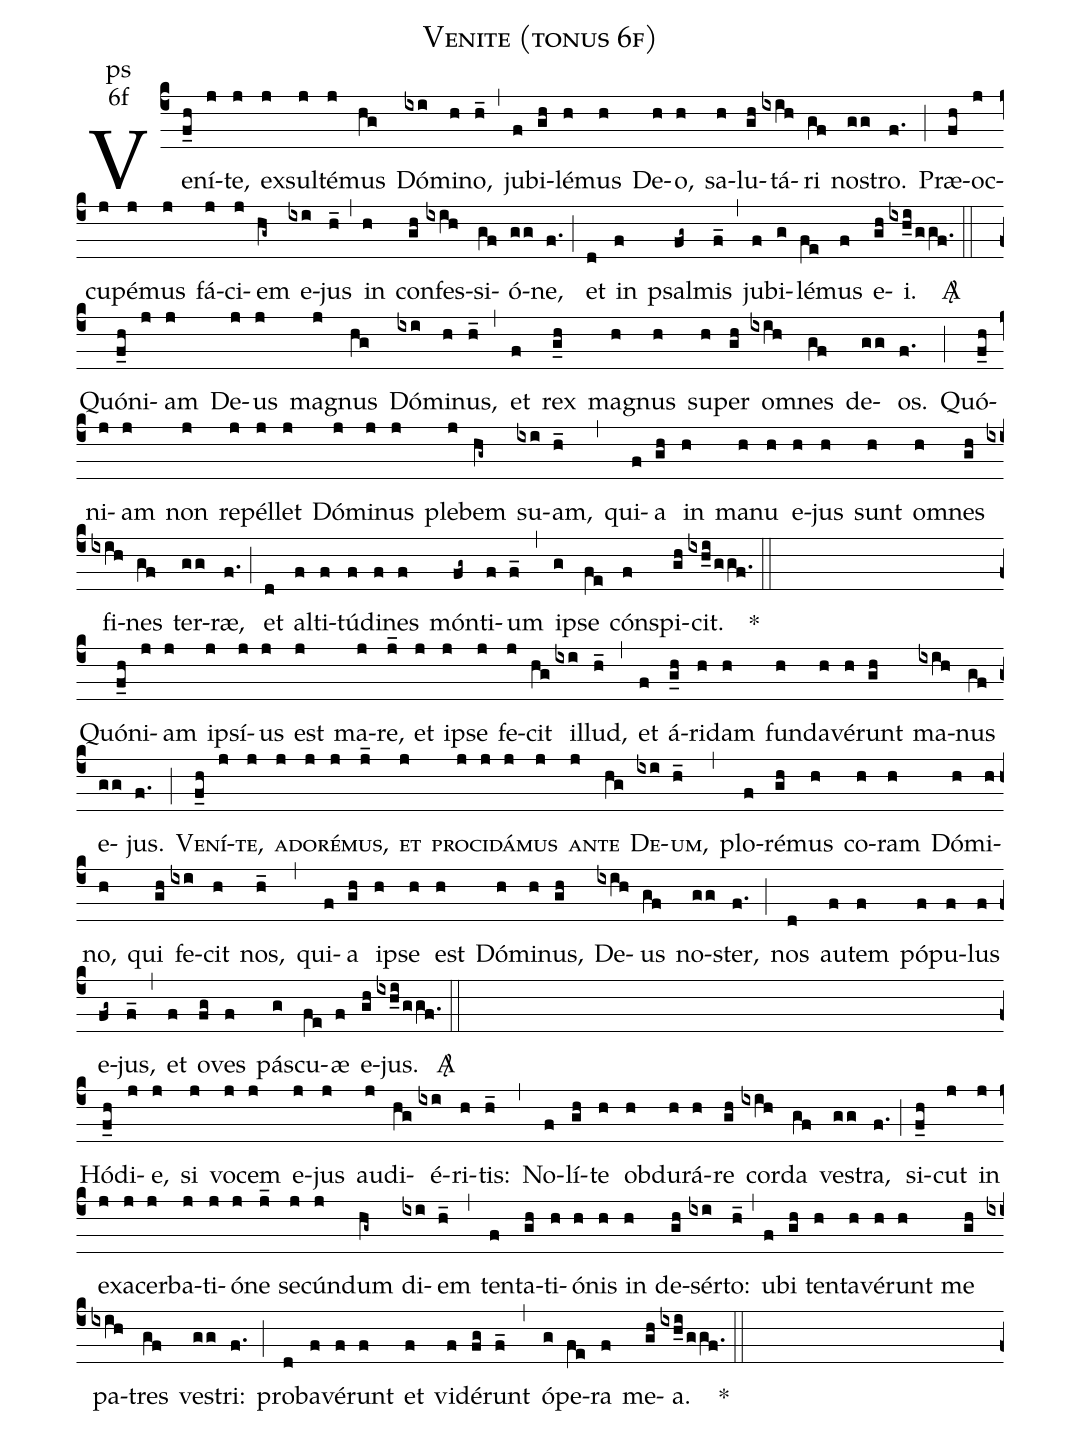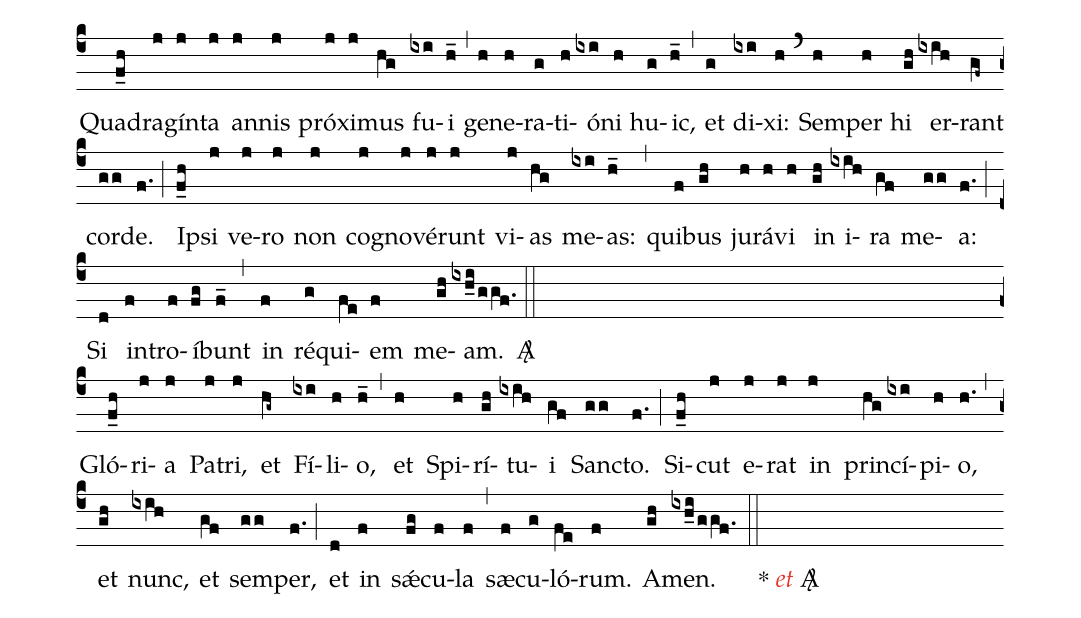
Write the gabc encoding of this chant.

name:Venite (tonus 6f);
office-part:ps;
mode:6f;
%%
(c4) Ve(f_h)ní(j)te,(j) ex(j)sul(j)té(j)mus(hg) Dó(ixi)mi(h)no,(h_) (,) ju(f)bi(gh)lé(h)mus(h) De(h)o,(h) sa(h)lu(gh)tá(ixih)ri(gf) no(gg)stro.(f.) (;) Præ(fh)oc(j)cu(j)pé(j)mus(j) fá(j)ci(j)em(hg~) e(ixi)jus(h_) (,) in(h) con(gh)fes(ixih)si(gf)ó(gg)ne,(f.) (;) et(d) in(f) psal(fg~)mis(f_) (,) ju(f)bi(g)lé(fe)mus(f) e(gh)i.(ixh_i/g/gf.)
<sp>A/</sp>(::) (Z)

Quó(f_h)ni(j)am(j) De(j)us(j) ma(j)gnus(hg) Dó(ixi)mi(h)nus,(h_) (,) et(f) rex(g_h) ma(h)gnus(h) su(h)per(gh) om(ixih)nes(gf) de(gg)os.(f.) (;) Quó(f_h)ni(j)am(j) non(j) re(j)pél(j)let(j) Dó(j)mi(j)nus(j) ple(j)bem(hg~) su(ixi)am,(h_) (,) qui(f)a(gh) in(h) ma(h)nu(h) e(h)jus(h) sunt(h) om(h)nes(gh) fi(ixih)nes(gf) ter(gg)ræ,(f.) (;) et(d) al(f)ti(f)tú(f)di(f)nes(f) món(fg~)ti(f)um(f_) (,) i(g)pse(fe) cón(f)spi(gh)cit.(ixh_i/g/gf.) <sp>*</sp>(::) (Z)

Quó(f_h)ni(j)am(j) i(j)psí(j)us(j) est(j) ma(j)re,(j_) et(j) i(j)pse(j) fe(j)cit(hg) il(ixi)lud,(h_) (,) et(f) á(g_h)ri(h)dam(h) fun(h)da(h)vé(h)runt(gh) ma(ixih)nus(gf) e(gg)jus.(f.)     (;)<sc>Ve(f_h)ní(j)te,(j) a(j)do(j)ré(j)mus,(j_) et(j) pro(j)ci(j)dá(j)mus(j) an(j)te(hg) De(ixi)um,</sc>(h_) (,) plo(f)ré(gh)mus(h) co(h)ram(h) Dó(h)mi(h)no,(h) qui(gh) fe(ixi)cit(h) nos,(h_) (,) qui(f)a(gh) i(h)pse(h) est(h) Dó(h)mi(h)nus,(gh) De(ixih)us(gf) no(gg)ster,(f.) (;) nos(d) au(f)tem(f) pó(f)pu(f)lus(f) e(fg~)jus,(f_) (,) et(f) o(fg)ves(f) pá(g)scu(fe)æ(f) e(gh)jus.(ixh_i/g/gf.)
<sp>A/</sp>(::) (Z)

Hó(f_h)di(j)e,(j) si(j) vo(j)cem(j) e(j)jus(j) au(j)di(hg)é(ixi)ri(h)tis:(h_) (,) No(f)lí(gh)te(h) ob(h)du(h)rá(h)re(gh) cor(ixih)da(gf) ve(gg)stra,(f.) (;) si(f_h)cut(j) in(j) e(j)xa(j)cer(j)ba(j)ti(j)ó(j)ne(j_) se(j)cún(j)dum(hg~) di(ixi)em(h_) (,) ten(f)ta(gh)ti(h)ó(h)nis(h) in(h) de(gh)sér(ixi)to:(h_) (,) u(f)bi(gh) ten(h)ta(h)vé(h)runt(h) me(gh) pa(ixih)tres(gf) ve(gg)stri:(f.) (;) pro(d)ba(f)vé(f)runt(f) et(f) vi(f)dé(fg)runt(f_) (,) ó(g)pe(fe)ra(f) me(gh)a.(ixh_i/g/gf.) <sp>*</sp>(::) (Z)

Qua(f_h)dra(j)gín(j)ta(j) an(j)nis(j) pró(j)xi(j)mus(hg) fu(ixi)i(h_) (,) ge(h)ne(h)ra(g)ti(h)ó(ixi)ni(h) hu(g)ic,(h_) (,) et(g) di(ixi)xi:(h) (`) Sem(h)per(h) hi(gh) er(ixih)rant(gf~) cor(gg)de.(f.) (;) I(f_h)psi(j) ve(j)ro(j) non(j) co(j)gno(j)vé(j)runt(j) vi(j)as(hg) me(ixi)as:(h_) (,) qui(f)bus(gh) ju(h)rá(h)vi(h) in(gh) i(ixih)ra(gf) me(gg)a:(f.) (;) Si(d) in(f)tro(f)í(fg)bunt(f_) (,) in(f) ré(g)qui(fe)em(f) me(gh)am.(ixh_i/g/gf.)
<sp>A/</sp>(::) (Z)

Gló(f_h)ri(j)a(j) Pa(j)tri,(j) et(hg~) Fí(ixi)li(h)o,(h_) (,) et(h) Spi(h)rí(gh)tu(ixih)i(gf) San(gg)cto.(f.) (;) Si(f_h)cut(j) e(j)rat(j) in(j) prin(hg)cí(ixi)pi(h)o,(h.) (,) et(gh) nunc,(ixih) et(gf) sem(gg)per,(f.) (;) et(d) in(f) sǽ(fg)cu(f)la(f) (,) sæ(f)cu(g)ló(fe)rum.(f) A(gh)men.(ixh_i/g/gf.) (::)
<sp>*</sp> <c><i>et</i></c> <sp>A/</sp>( )
